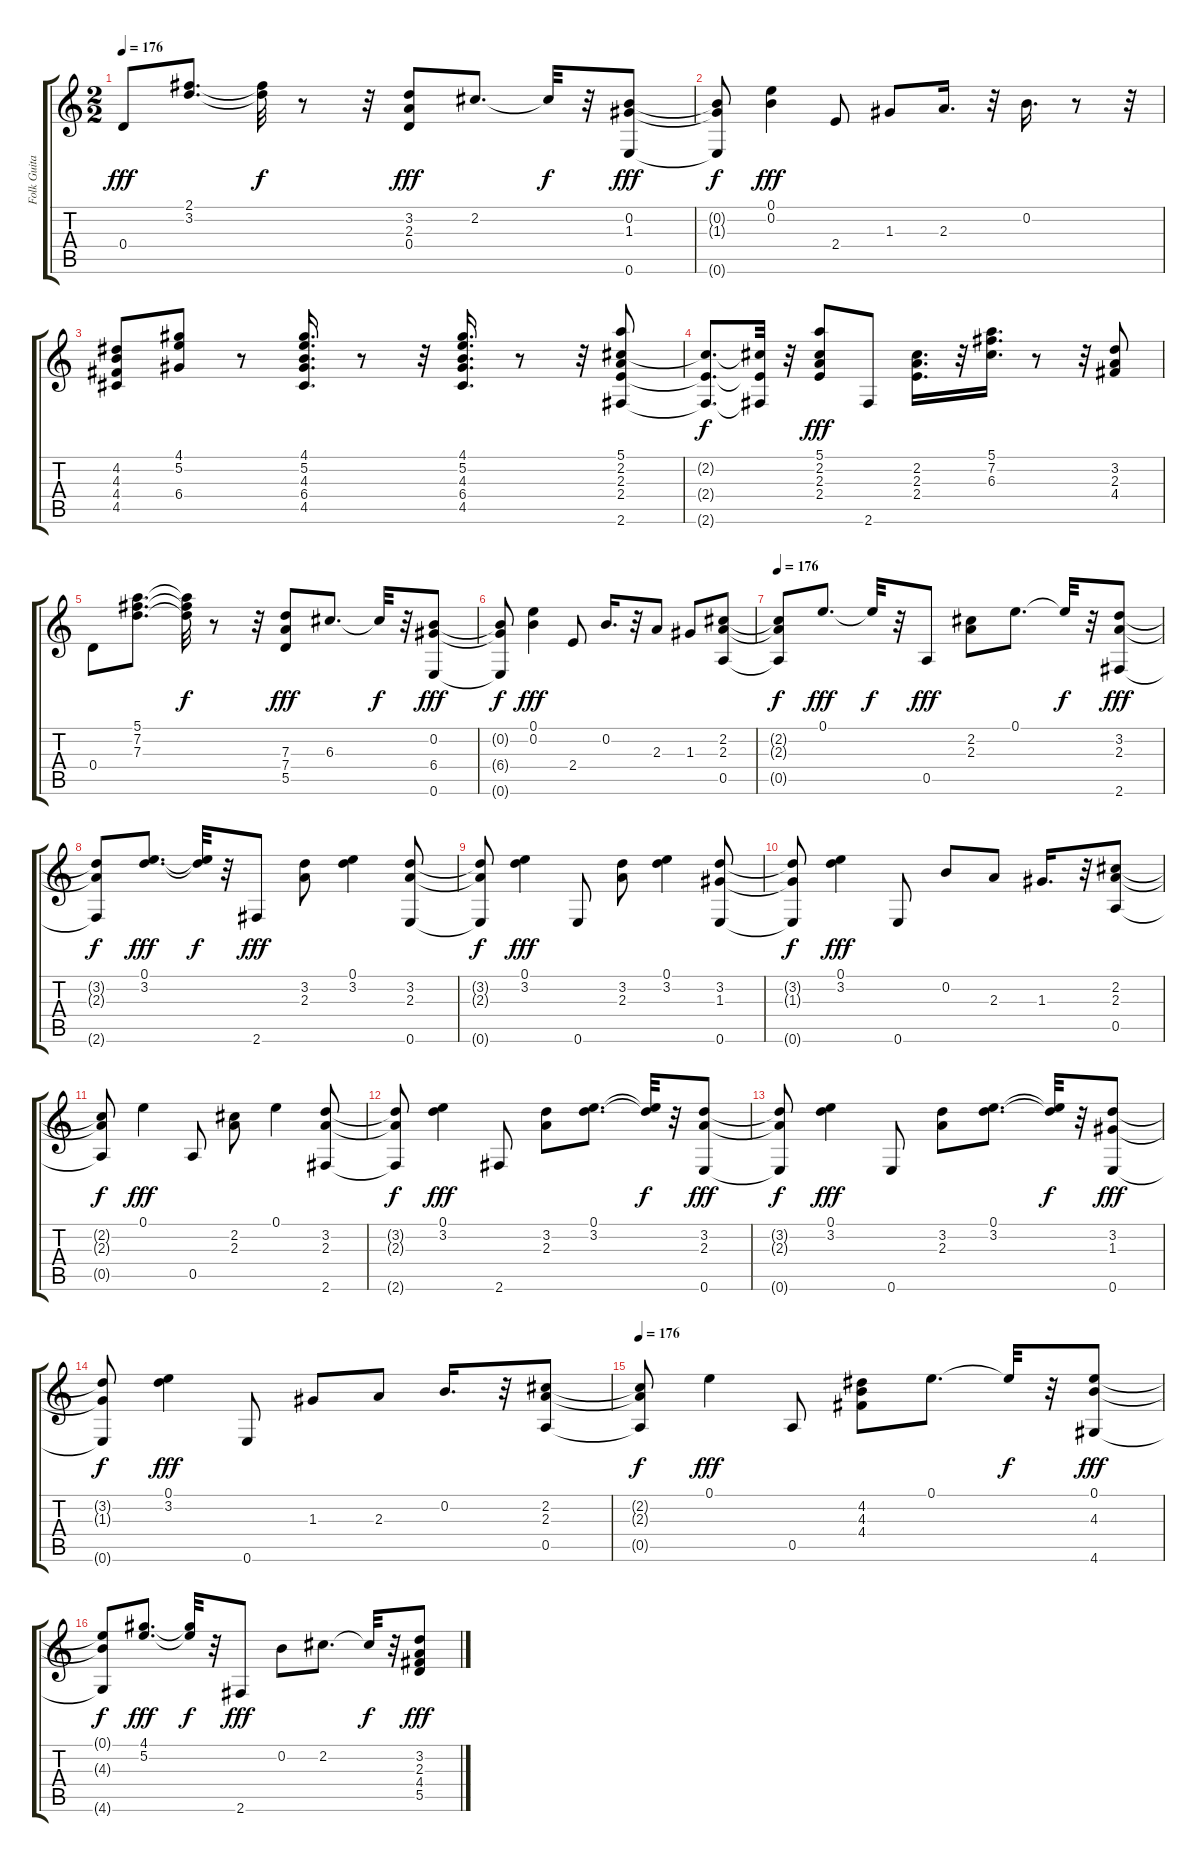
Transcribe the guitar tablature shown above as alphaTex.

\track ("Folk Guitar" "Folk Guita") {instrument acousticguitarsteel}
\staff {score tabs}
\tuning (E4 B3 G3 D3 A2 E2) {hide}
\ts (2 2)
\tempo 176
\clef g2
\ks c
0.4.8{dy fff} (2.1 3.2).8{d} (2.1{t} 3.2{t}).32{dy f} r.8 r.32 (3.2 2.3 0.4).8{dy fff} 2.2.8{d} 2.2{t}.32{dy f} r.32 (0.2 1.3 0.6).8{dy fff} |
(0.2{t} 1.3{t} 0.6{t}).8{dy f} (0.1 0.2).4{dy fff} 2.4.8 1.3.8 2.3.16{d} r.32 0.2.16{d} r.8 r.32 |
(4.2 4.3 4.4 4.5).8 (4.1 5.2 6.4).8 r.8 (4.1 5.2 4.3 6.4 4.5).16{d} r.8 r.32 (4.1 5.2 4.3 6.4 4.5).16{d} r.8 r.32 (5.1 2.2 2.3 2.4 2.6).8 |
(2.2{t} 2.4{t} 2.6{t}).8{d dy f} (2.2{t} 2.4{t} 2.6{t}).32 r.32 (5.1 2.2 2.3 2.4).8{dy fff} 2.6.8 (2.2 2.3 2.4).16{d} r.32 (5.1 7.2 6.3).16{d} r.8 r.32 (3.2 2.3 4.4).8 |
0.4.8 (5.1 7.2 7.3).8{d} (5.1{t} 7.2{t} 7.3{t}).32{dy f} r.8 r.32 (7.3 7.4 5.5).8{dy fff} 6.3.8{d} 6.3{t}.32{dy f} r.32 (0.2 6.4 0.6).8{dy fff} |
(0.2{t} 6.4{t} 0.6{t}).8{dy f} (0.1 0.2).4{dy fff} 2.4.8 0.2.16{d} r.32 2.3.8 1.3.8 (2.2 2.3 0.5).8 |
\tempo 176
(2.2{t} 2.3{t} 0.5{t}).8{dy f} 0.1.8{d dy fff} 0.1{t}.32{dy f} r.32 0.5.8{dy fff} (2.2 2.3).8 0.1.8{d} 0.1{t}.32{dy f} r.32 (3.2 2.3 2.6).8{dy fff} |
(3.2{t} 2.3{t} 2.6{t}).8{dy f} (0.1 3.2).8{d dy fff} (0.1{t} 3.2{t}).32{dy f} r.32 2.6.8{dy fff} (3.2 2.3).8 (0.1 3.2).4 (3.2 2.3 0.6).8 |
(3.2{t} 2.3{t} 0.6{t}).8{dy f} (0.1 3.2).4{dy fff} 0.6.8 (3.2 2.3).8 (0.1 3.2).4 (3.2 1.3 0.6).8 |
(3.2{t} 1.3{t} 0.6{t}).8{dy f} (0.1 3.2).4{dy fff} 0.6.8 0.2.8 2.3.8 1.3.16{d} r.32 (2.2 2.3 0.5).8 |
(2.2{t} 2.3{t} 0.5{t}).8{dy f} 0.1.4{dy fff} 0.5.8 (2.2 2.3).8 0.1.4 (3.2 2.3 2.6).8 |
(3.2{t} 2.3{t} 2.6{t}).8{dy f} (0.1 3.2).4{dy fff} 2.6.8 (3.2 2.3).8 (0.1 3.2).8{d} (0.1{t} 3.2{t}).32{dy f} r.32 (3.2 2.3 0.6).8{dy fff} |
(3.2{t} 2.3{t} 0.6{t}).8{dy f} (0.1 3.2).4{dy fff} 0.6.8 (3.2 2.3).8 (0.1 3.2).8{d} (0.1{t} 3.2{t}).32{dy f} r.32 (3.2 1.3 0.6).8{dy fff} |
(3.2{t} 1.3{t} 0.6{t}).8{dy f} (0.1 3.2).4{dy fff} 0.6.8 1.3.8 2.3.8 0.2.16{d} r.32 (2.2 2.3 0.5).8 |
\tempo 176
(2.2{t} 2.3{t} 0.5{t}).8{dy f} 0.1.4{dy fff} 0.5.8 (4.2 4.3 4.4).8 0.1.8{d} 0.1{t}.32{dy f} r.32 (0.1 4.3 4.6).8{dy fff} |
(0.1{t} 4.3{t} 4.6{t}).8{dy f} (4.1 5.2).8{d dy fff} (4.1{t} 5.2{t}).32{dy f} r.32 2.6.8{dy fff} 0.2.8 2.2.8{d} 2.2{t}.32{dy f} r.32 (3.2 2.3 4.4 5.5).8{dy fff}
